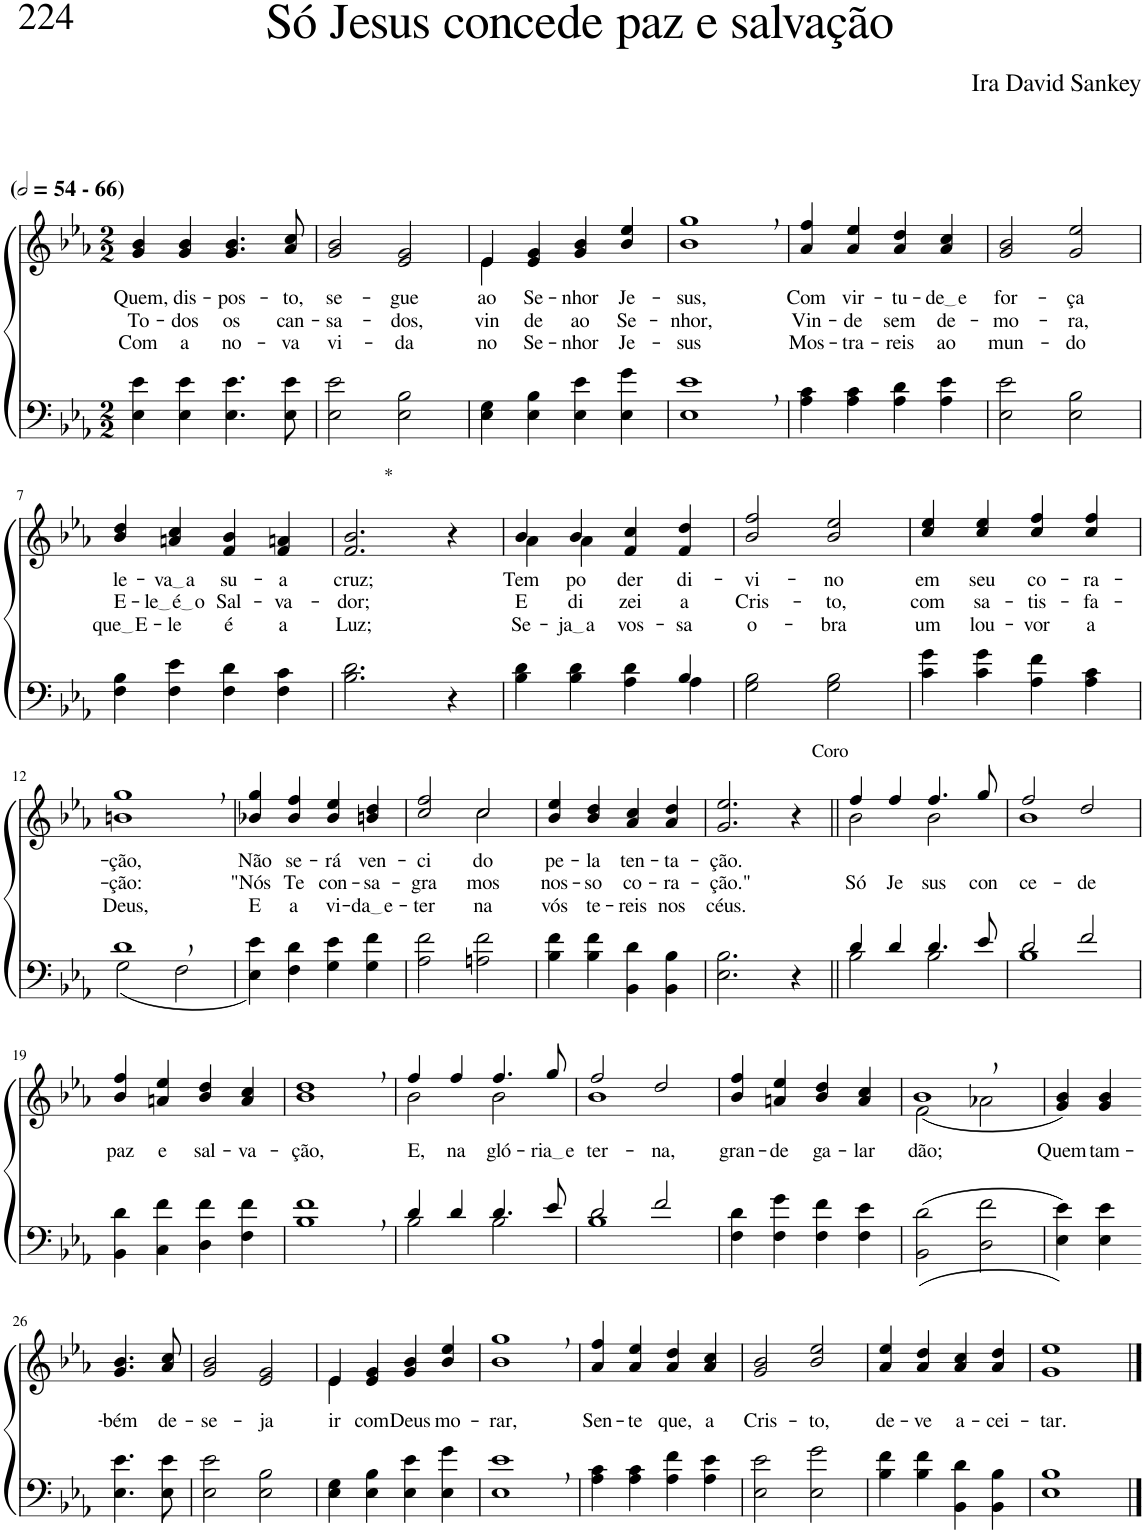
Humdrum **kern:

**kern	**kern	**text	**text	**text
*part2	*part1	*part1	*part1	*part1
*staff2	*staff1	*staff1	*staff1	*staff1
*I"Parte III e IV	*I"Parte I e II	*	*	*
*clefF4	*clefG2	*	*	*
*Trd2c3	*Trd2c3	*	*	*
*k[b-e-a-]	*k[b-e-a-]	*	*	*
*M2/2	*M2/2	*	*	*
*MM108	*MM108	*	*	*
=1	=1	=1	=1	=1
!	!LO:TX:a:B:t=(	!	!	!
!	!LO:TX:a:B:t=- 66)	!	!	!
!	!	!LO:LY:b	!LO:LY:b	!LO:LY:b
4E-\ 4e-\	4g/ 4b-/	Quem,	To-	Com
!	!	!LO:LY:b	!LO:LY:b	!LO:LY:b
4E-\ 4e-\	4g/ 4b-/	dis-	-dos	a
!	!	!LO:LY:b	!LO:LY:b	!LO:LY:b
4.E-\ 4.e-\	4.g/ 4.b-/	-pos-	os	no-
!	!	!LO:LY:b	!LO:LY:b	!LO:LY:b
8E-\ 8e-\	8a-/ 8cc/	-to,	can-	-va
=2	=2	=2	=2	=2
!	!	!LO:LY:b	!LO:LY:b	!LO:LY:b
2E-\ 2e-\	2g/ 2b-/	se-	-sa-	vi-
!	!	!LO:LY:b	!LO:LY:b	!LO:LY:b
2E-\ 2B-\	2e-/ 2g/	-gue	-dos,	-da
=3	=3	=3	=3	=3
*	*^	*	*	*
!	!	!	!LO:LY:b	!LO:LY:b	!LO:LY:b
4E-\ 4G\	4e-/	4e-\	ao	vin-	no
!	!	!	!LO:LY:b	!LO:LY:b	!LO:LY:b
4E-\ 4B-\	4e-/ 4g/	2.ryy	Se-	-de	Se-
!	!	!	!LO:LY:b	!LO:LY:b	!LO:LY:b
4E-\ 4e-\	4g/ 4b-/	.	-nhor	ao	-nhor
!	!	!	!LO:LY:b	!LO:LY:b	!LO:LY:b
4E-\ 4g\	4b-/ 4ee-/	.	Je-	Se-	Je-
*	*v	*v	*	*	*
=4	=4	=4	=4	=4
!	!	!LO:LY:b	!LO:LY:b	!LO:LY:b
1E-, 1e-,	1b-, 1gg,	-sus,	-nhor,	-sus
=5	=5	=5	=5	=5
!	!	!LO:LY:b	!LO:LY:b	!LO:LY:b
4A-\ 4c\	4a-/ 4ff/	Com	Vin-	Mos-
!	!	!LO:LY:b	!LO:LY:b	!LO:LY:b
4A-\ 4c\	4a-/ 4ee-/	vir-	-de	-tra-
!	!	!LO:LY:b	!LO:LY:b	!LO:LY:b
4A-\ 4d\	4a-/ 4dd/	-tu-	sem	-reis
!	!	!LO:LY:b	!LO:LY:b	!LO:LY:b
4A-\ 4e-\	4a-/ 4cc/	de e	de-	ao
=6	=6	=6	=6	=6
!	!	!LO:LY:b	!LO:LY:b	!LO:LY:b
2E-\ 2e-\	2g/ 2b-/	for-	-mo-	mun-
!	!	!LO:LY:b	!LO:LY:b	!LO:LY:b
2E-\ 2B-\	2g/ 2ee-/	-ça	-ra,	-do
!!LO:LB:g=z
=7	=7	=7	=7	=7
!	!	!LO:LY:b	!LO:LY:b	!LO:LY:b
4F\ 4B-\	4b-/ 4dd/	le-	E-	que E
!	!	!LO:LY:b	!LO:LY:b	!LO:LY:b
4F\ 4e-\	4an/ 4cc/	va a	le é o	-le
!	!	!LO:LY:b	!LO:LY:b	!LO:LY:b
4F\ 4d\	4f/ 4b-/	su-	Sal-	é
!	!	!LO:LY:b	!LO:LY:b	!LO:LY:b
4F\ 4c\	4f/ 4an/	-a	-va-	a
=8	=8	=8	=8	=8
!	!LO:TX:a:t=*	!	!	!
!	!	!LO:LY:b	!LO:LY:b	!LO:LY:b
2.B-\ 2.d\	2.f/ 2.b-/	cruz;	-dor;	Luz;
4r	4r	.	.	.
=9	=9	=9	=9	=9
*^	*^	*	*	*
!	!	!	!	!LO:LY:b	!LO:LY:b	!LO:LY:b
4B-\ 4d\	2.ryy	4b-/	4a-\	Tem	E	Se-
!	!	!	!	!LO:LY:b	!LO:LY:b	!LO:LY:b
4B-\ 4d\	.	4b-/	4a-\	po-	di-	ja a
!	!	!	!	!LO:LY:b	!LO:LY:b	!LO:LY:b
4A-\ 4d\	.	4f/ 4cc/	2ryy	-der	-zei	vos-
!	!	!	!	!LO:LY:b	!LO:LY:b	!LO:LY:b
4A-\	4B-/	4f/ 4dd/	.	di-	a	-sa
*	*	*v	*v	*	*	*
=10	=10	=10	=10	=10	=10
!	!	!	!LO:LY:b	!LO:LY:b	!LO:LY:b
*v	*v	*	*	*	*
2G\ 2B-\	2b-/ 2ff/	-vi-	Cris-	o-
!	!	!LO:LY:b	!LO:LY:b	!LO:LY:b
2G\ 2B-\	2b-/ 2ee-/	-no	-to,	-bra
=11	=11	=11	=11	=11
!	!	!LO:LY:b	!LO:LY:b	!LO:LY:b
4c\ 4g\	4cc/ 4ee-/	em	com	um
!	!	!LO:LY:b	!LO:LY:b	!LO:LY:b
4c\ 4g\	4cc/ 4ee-/	seu	sa-	lou-
!	!	!LO:LY:b	!LO:LY:b	!LO:LY:b
4A-\ 4f\	4cc/ 4ff/	co-	-tis-	-vor
!	!	!LO:LY:b	!LO:LY:b	!LO:LY:b
4A-\ 4c\	4cc/ 4ff/	-ra-	-fa-	a
!!LO:LB:g=z
=12	=12	=12	=12	=12
*^	*	*	*	*
!	!	!	!LO:LY:b	!LO:LY:b	!LO:LY:b
1d,	(2G\	1bn, 1gg,	-ção,	-ção:	Deus,
.	2F\	.	.	.	.
=13	=13	=13	=13	=13	=13
!	!	!	!LO:LY:b	!LO:LY:b	!LO:LY:b
*v	*v	*	*	*	*
4E-\ 4e-\)	4b-X/ 4gg/	Não	"Nós	E
!	!	!LO:LY:b	!LO:LY:b	!LO:LY:b
4F\ 4d\	4b-/ 4ff/	se-	Te	a
!	!	!LO:LY:b	!LO:LY:b	!LO:LY:b
4G\ 4e-\	4b-/ 4ee-/	-rá	con-	vi-
!	!	!LO:LY:b	!LO:LY:b	!LO:LY:b
4G\ 4f\	4bn/ 4dd/	ven-	-sa-	da e
=14	=14	=14	=14	=14
!	!	!LO:LY:b	!LO:LY:b	!LO:LY:b
*	*^	*	*	*
2A-\ 2f\	2cc/ 2ff/	2ryy	-ci-	-gra-	-ter-
!	!	!	!LO:LY:b	!LO:LY:b	!LO:LY:b
2An\ 2f\	2cc/	2cc\	-do	-mos	na
=15	=15	=15	=15	=15	=15
!	!	!	!LO:LY:b	!LO:LY:b	!LO:LY:b
*	*v	*v	*	*	*
4B-\ 4f\	4b-/ 4ee-/	pe-	nos-	vós
!	!	!LO:LY:b	!LO:LY:b	!LO:LY:b
4B-\ 4f\	4b-/ 4dd/	-la	-so	te-
!	!	!LO:LY:b	!LO:LY:b	!LO:LY:b
4BB-\ 4d\	4a-/ 4cc/	ten-	co-	-reis
!	!	!LO:LY:b	!LO:LY:b	!LO:LY:b
4BB-\ 4B-\	4a-/ 4dd/	-ta-	-ra-	nos
=16	=16	=16	=16	=16
!	!	!LO:LY:b	!LO:LY:b	!LO:LY:b
2.E-\ 2.B-\	2.g/ 2.ee-/	-ção.	-ção."	céus.
!	!LO:TX:a:t=Coro	!	!	!
4r	4r	.	.	.
=17||	=17||	=17||	=17||	=17||
*^	*^	*	*	*
!	!	!	!	!	!LO:LY:b	!
4d/	2B-\	4ff/	2b-\	.	Só	.
!	!	!	!	!	!LO:LY:b	!
4d/	.	4ff/	.	.	Je-	.
!	!	!	!	!	!LO:LY:b	!
4.d/	2B-\	4.ff/	2b-\	.	-sus	.
!	!	!	!	!	!LO:LY:b	!
8e-/	.	8gg/	.	.	con-	.
=18	=18	=18	=18	=18	=18	=18
!	!	!	!	!	!LO:LY:b	!
2d/	1B-	2ff/	1b-	.	-ce-	.
!	!	!	!	!	!LO:LY:b	!
2f/	.	2dd/	.	.	-de	.
*v	*v	*	*	*	*	*
*	*v	*v	*	*	*
!!LO:LB:g=z
=19	=19	=19	=19	=19
!	!	!LO:LY:b	!	!
4BB-\ 4d\	4b-/ 4ff/	paz	.	.
!	!	!LO:LY:b	!	!
4C\ 4f\	4an/ 4ee-/	e	.	.
!	!	!LO:LY:b	!	!
4D\ 4f\	4b-/ 4dd/	sal-	.	.
!	!	!LO:LY:b	!	!
4F\ 4f\	4a/ 4cc/	-va-	.	.
=20	=20	=20	=20	=20
!	!	!LO:LY:b	!	!
1B-, 1f,	1b-, 1dd,	-ção,	.	.
=21	=21	=21	=21	=21
*^	*^	*	*	*
!	!	!	!	!LO:LY:b	!	!
4d/	2B-\	4ff/	2b-\	E,	.	.
!	!	!	!	!LO:LY:b	!	!
4d/	.	4ff/	.	na	.	.
!	!	!	!	!LO:LY:b	!	!
4.d/	2B-\	4.ff/	2b-\	gló-	.	.
!	!	!	!	!LO:LY:b	!	!
8e-/	.	8gg/	.	ria e	.	.
=22	=22	=22	=22	=22	=22	=22
!	!	!	!	!LO:LY:b	!	!
2d/	1B-	2ff/	1b-	-ter-	.	.
!	!	!	!	!LO:LY:b	!	!
2f/	.	2dd/	.	-na,	.	.
*v	*v	*	*	*	*	*
*	*v	*v	*	*	*
=23	=23	=23	=23	=23
!	!	!LO:LY:b	!	!
4F\ 4d\	4b-/ 4ff/	gran-	.	.
!	!	!LO:LY:b	!	!
4F\ 4g\	4an/ 4ee-/	-de	.	.
!	!	!LO:LY:b	!	!
4F\ 4f\	4b-/ 4dd/	ga-	.	.
!	!	!LO:LY:b	!	!
4F\ 4e-\	4a/ 4cc/	-lar-	.	.
=24	=24	=24	=24	=24
*	*^	*	*	*
!	!	!	!LO:LY:b	!	!
((2BB-\ 2d\	1b-,	(2f\	-dão;	.	.
2D\ 2f\	.	2a-X\	.	.	.
=25	=25	=25	=25	=25	=25
!	!	!	!LO:LY:b	!	!
*	*v	*v	*	*	*
4E-\ 4e-\))	4g/ 4b-/)	Quem	.	.
!	!	!LO:LY:b	!	!
4E-\ 4e-\	4g/ 4b-/	tam-	.	.
!!LO:LB:g=z
=26-	=26-	=26-	=26-	=26-
!	!	!LO:LY:b	!	!
4.E-\ 4.e-\	4.g/ 4.b-/	-bém	.	.
!	!	!LO:LY:b	!	!
8E-\ 8e-\	8a-/ 8cc/	de-	.	.
=27	=27	=27	=27	=27
!	!	!LO:LY:b	!	!
2E-\ 2e-\	2g/ 2b-/	-se-	.	.
!	!	!LO:LY:b	!	!
2E-\ 2B-\	2e-/ 2g/	-ja	.	.
=28	=28	=28	=28	=28
*	*^	*	*	*
!	!	!	!LO:LY:b	!	!
4E-\ 4G\	4e-/	4e-\	ir	.	.
!	!	!	!LO:LY:b	!	!
4E-\ 4B-\	4e-/ 4g/	2.ryy	com	.	.
!	!	!	!LO:LY:b	!	!
4E-\ 4e-\	4g/ 4b-/	.	Deus	.	.
!	!	!	!LO:LY:b	!	!
4E-\ 4g\	4b-/ 4ee-/	.	mo-	.	.
*	*v	*v	*	*	*
=29	=29	=29	=29	=29
!	!	!LO:LY:b	!	!
1E-, 1e-,	1b-, 1gg,	-rar,	.	.
=30	=30	=30	=30	=30
!	!	!LO:LY:b	!	!
4A-\ 4c\	4a-/ 4ff/	Sen-	.	.
!	!	!LO:LY:b	!	!
4A-\ 4c\	4a-/ 4ee-/	-te	.	.
!	!	!LO:LY:b	!	!
4A-\ 4f\	4a-/ 4dd/	que,	.	.
!	!	!LO:LY:b	!	!
4A-\ 4e-\	4a-/ 4cc/	a	.	.
=31	=31	=31	=31	=31
!	!	!LO:LY:b	!	!
2E-\ 2e-\	2g/ 2b-/	Cris-	.	.
!	!	!LO:LY:b	!	!
2E-\ 2g\	2b-/ 2ee-/	-to,	.	.
=32	=32	=32	=32	=32
!	!	!LO:LY:b	!	!
4B-\ 4f\	4a-/ 4ee-/	de-	.	.
!	!	!LO:LY:b	!	!
4B-\ 4f\	4a-/ 4dd/	-ve	.	.
!	!	!LO:LY:b	!	!
4BB-\ 4d\	4a-/ 4cc/	a-	.	.
!	!	!LO:LY:b	!	!
4BB-\ 4B-\	4a-/ 4dd/	-cei-	.	.
=33	=33	=33	=33	=33
!	!	!LO:LY:b	!	!
1E- 1B-	1g 1ee-	-tar.	.	.
==	==	==	==	==
*-	*-	*-	*-	*-
